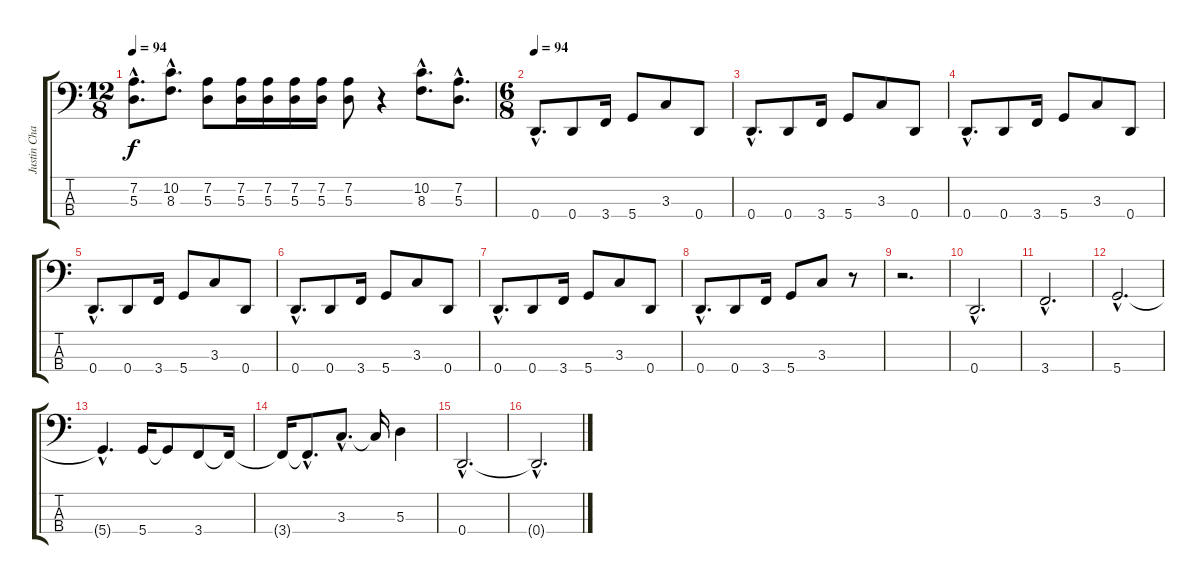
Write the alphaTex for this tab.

\track ("Justin Chancellor" "Justin Cha") {instrument electricbasspick}
\staff {score tabs}
\tuning (G2 D2 A1 D1) {hide}
\ts (12 8)
\tempo 94
\clef f4
\ks c
(7.2{hac} 5.3{hac}).8{d dy f} (10.2{hac} 8.3{hac}).8{d} (7.2 5.3).8 (7.2 5.3).16 (7.2 5.3).16 (7.2 5.3).16 (7.2 5.3).16 (7.2 5.3).8 r.4 (10.2{hac} 8.3{hac}).8{d} (7.2{hac} 5.3{hac}).8{d} |
\ts (6 8)
\tempo 94
0.4{hac}.8{d} 0.4.8 3.4.16 5.4.8 3.3.8 0.4.8 |
0.4{hac}.8{d} 0.4.8 3.4.16 5.4.8 3.3.8 0.4.8 |
0.4{hac}.8{d} 0.4.8 3.4.16 5.4.8 3.3.8 0.4.8 |
0.4{hac}.8{d} 0.4.8 3.4.16 5.4.8 3.3.8 0.4.8 |
0.4{hac}.8{d} 0.4.8 3.4.16 5.4.8 3.3.8 0.4.8 |
0.4{hac}.8{d} 0.4.8 3.4.16 5.4.8 3.3.8 0.4.8 |
0.4{hac}.8{d} 0.4.8 3.4.16 5.4.8 3.3.8 r.8 |
r.2{d} |
0.4{hac}.2{d} |
3.4{hac}.2{d} |
5.4{hac}.2{d} |
5.4{hac t}.4{d} 5.4.16 5.4{t}.8 3.4.8 3.4{t}.16 |
3.4{t}.16 3.4{hac t}.8{d} 3.3{hac}.8{d} 3.3{t}.16 5.3.4 |
0.4{hac}.2{d volume 1} |
0.4{hac t}.2{d}
